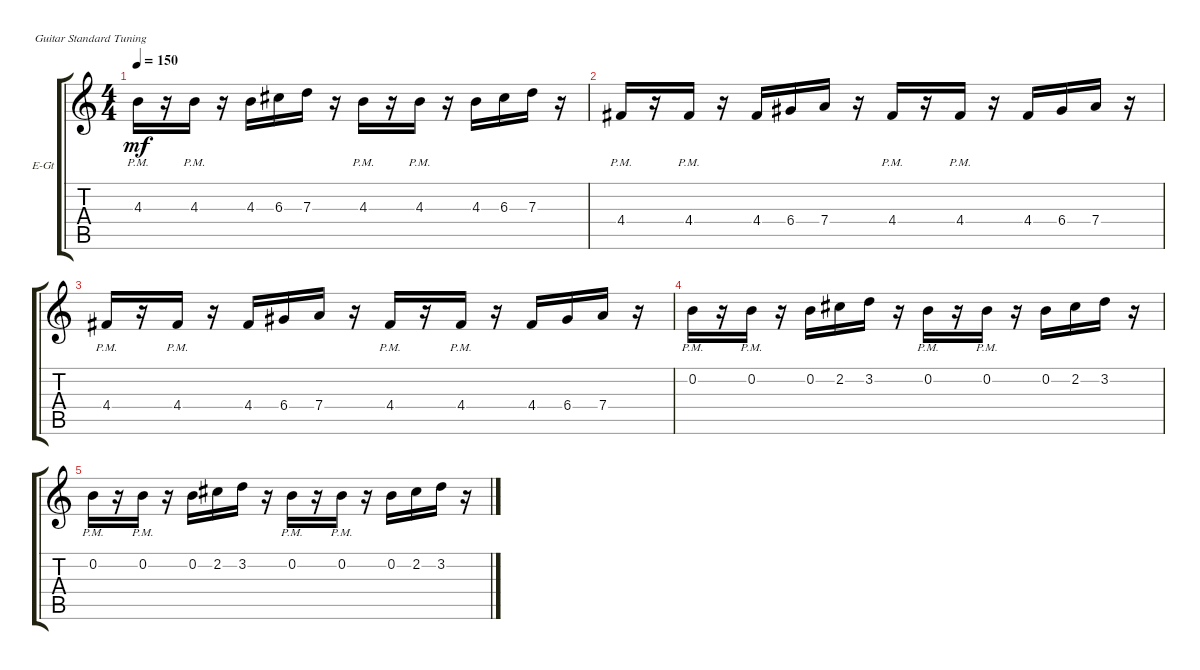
\bracketExtendMode groupsimilarinstruments
\firstSystemTrackNameOrientation horizontal
\otherSystemsTrackNameOrientation horizontal
\track ("Electric Guitar Solo Effect" "E-Gt") {solo instrument overdrivenguitar}
\staff {score tabs}
\tuning (E4 B3 G3 D3 A2 E2)
\ts (4 4)
\tempo 150
\clef g2
\scale
0.333333
\ks c
4.3{pm}.16{dy mf} r.16 4.3{pm}.16 r.16 4.3.16 6.3.16 7.3.16 r.16 4.3{pm}.16 r.16 4.3{pm}.16 r.16 4.3.16 6.3.16 7.3.16 r.16 |
\scale
0.333333 4.4{pm}.16 r.16 4.4{pm}.16 r.16 4.4.16 6.4.16 7.4.16 r.16 4.4{pm}.16 r.16 4.4{pm}.16 r.16 4.4.16 6.4.16 7.4.16 r.16 |
\scale
0.333333 4.4{pm}.16 r.16 4.4{pm}.16 r.16 4.4.16 6.4.16 7.4.16 r.16 4.4{pm}.16 r.16 4.4{pm}.16 r.16 4.4.16 6.4.16 7.4.16 r.16 |
\scale
0.333333 0.2{pm}.16 r.16 0.2{pm}.16 r.16 0.2.16 2.2.16 3.2.16 r.16 0.2{pm}.16 r.16 0.2{pm}.16 r.16 0.2.16 2.2.16 3.2.16 r.16 |
\scale
0.333333 0.2{pm}.16 r.16 0.2{pm}.16 r.16 0.2.16 2.2.16 3.2.16 r.16 0.2{pm}.16 r.16 0.2{pm}.16 r.16 0.2.16 2.2.16 3.2.16 r.16 |
\scale
0.333333 |
\scale
0.333333 |
\scale
0.333333 |
\scale
0.333333 |
\scale
0.333333 |
\scale
0.333333 |
\scale
0.333333 |
\scale
0.333333 |
\scale
0.333333 |
\scale
0.333333 |
\scale
0.333333
